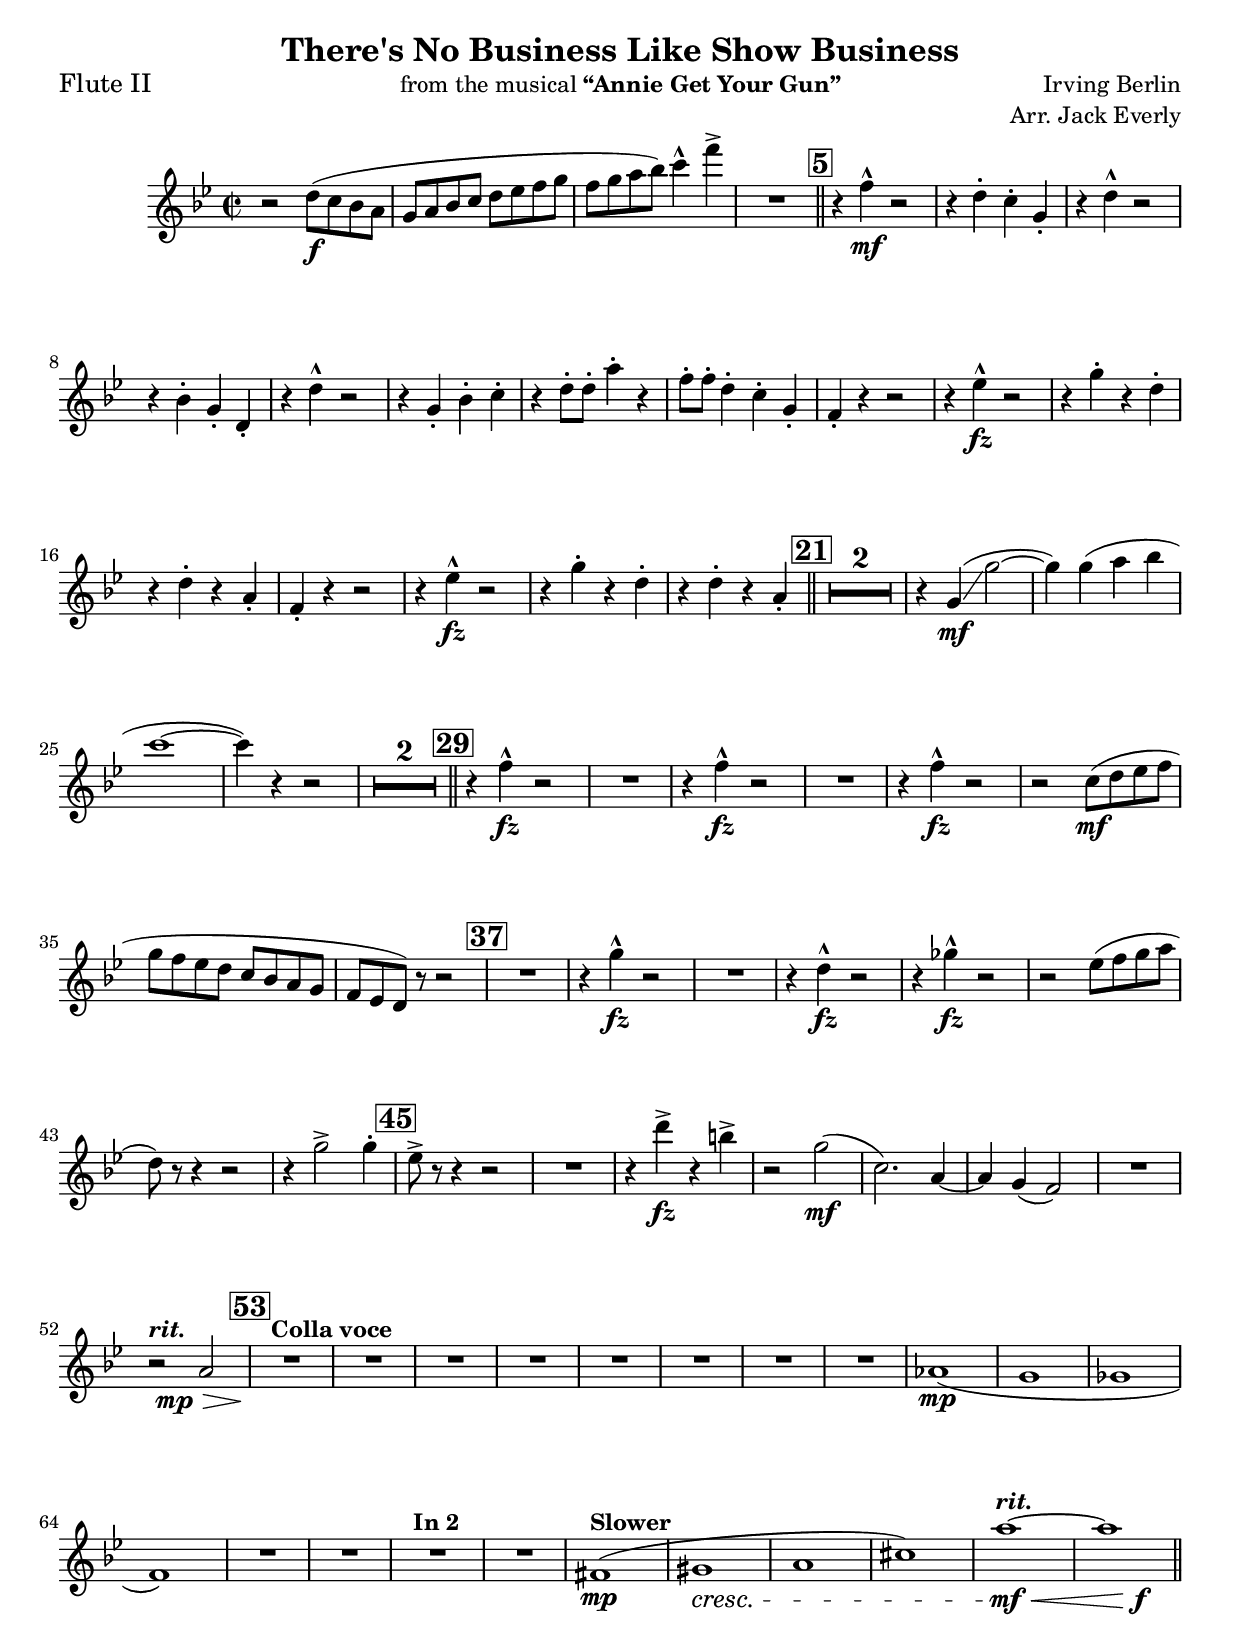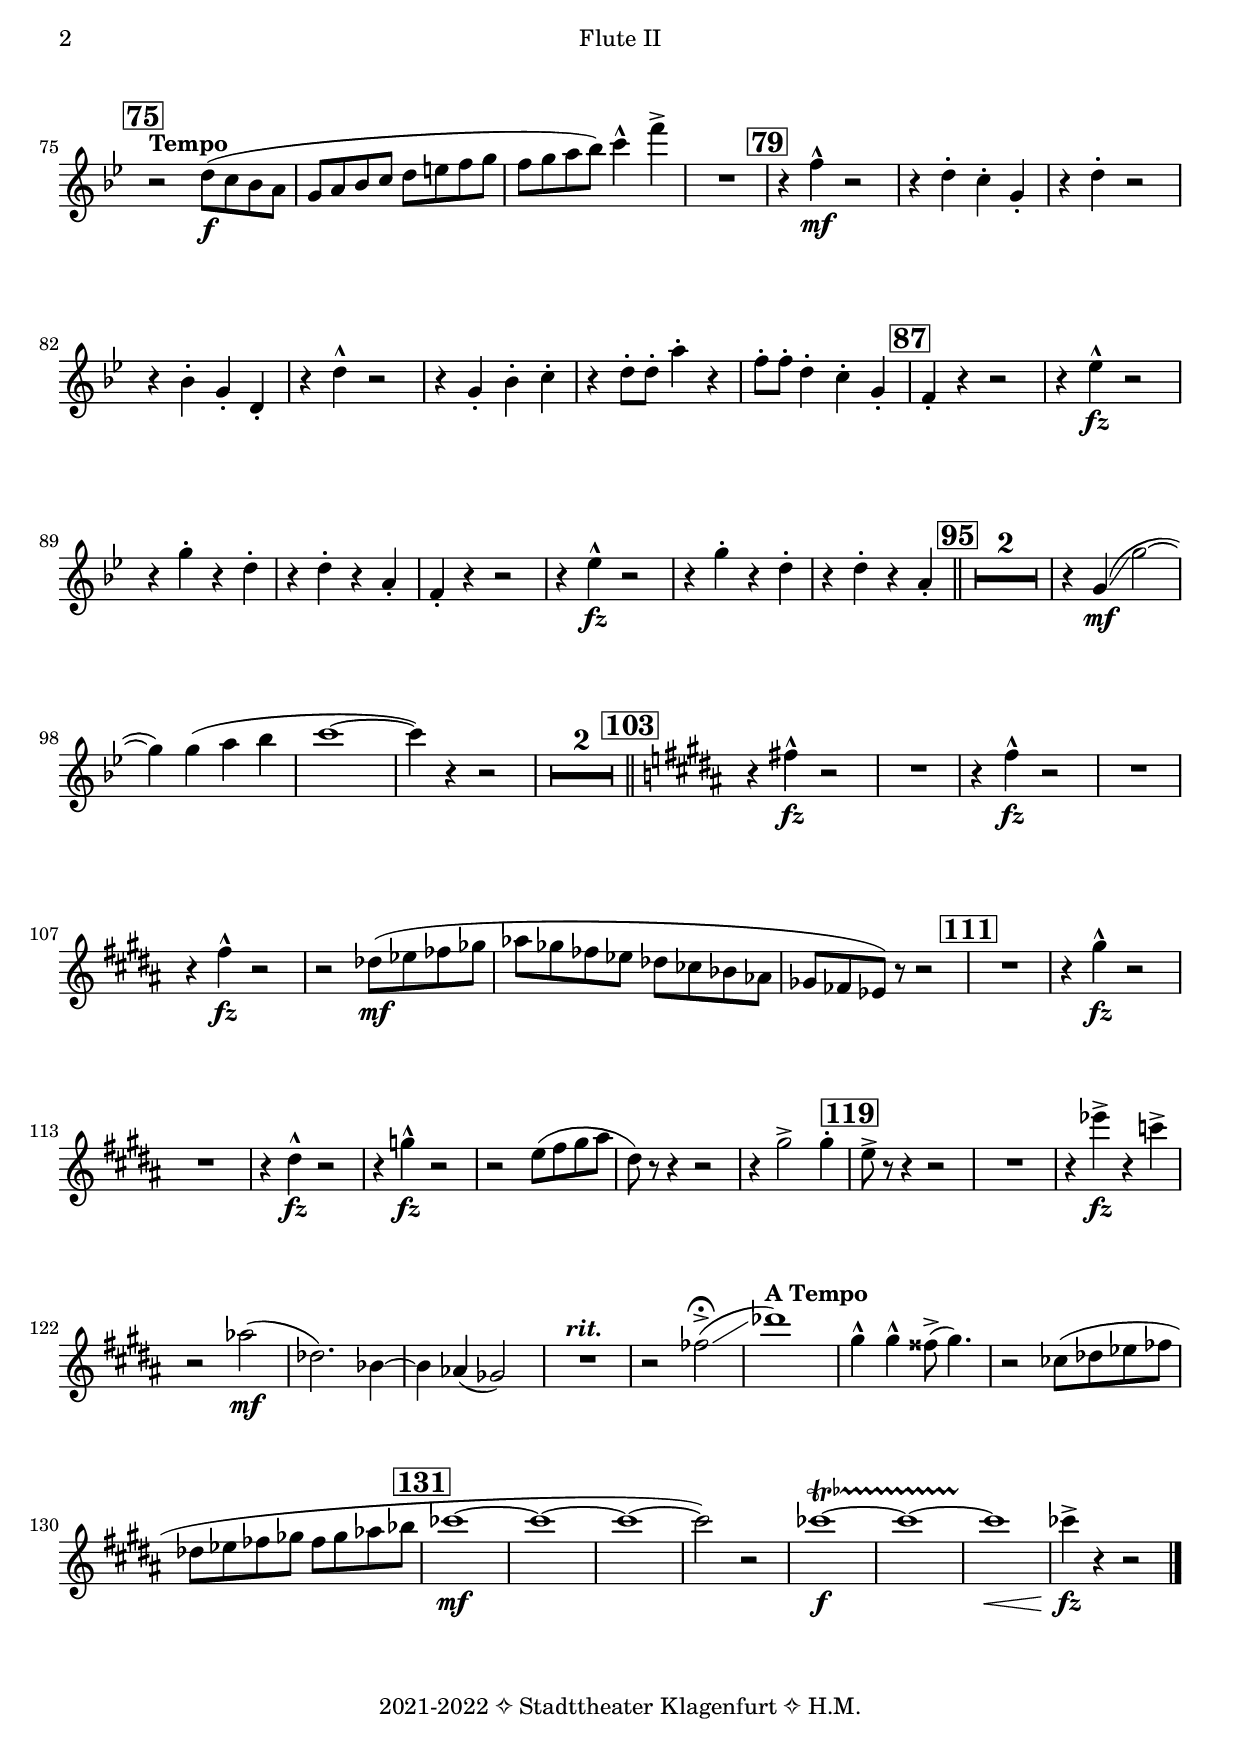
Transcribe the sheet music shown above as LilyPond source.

\version "2.22.0"
\language "deutsch"
\pointAndClickOff

\version "2.22.0"

\version "2.22.0"

flatTrill = \markup { \concat {\musicglyph #"scripts.trill" \hspace #.4 \super \flat} }
fluteI = \relative c'' {
  \transposition c'
  \key a \major

  r2 cis8\f( h a gis
  fis gis a h cis d e fis
  e fis gis a) h4^^ e->
  R1
  r4 a,\mf^^ r2

  \barNumberCheck #6
  r4 e-. cis-. a-.
  r e'^^ r2
  r4 cis-. a-. e-.
  r e'^^ r2
  r4 a,-. h-. d-.

  \barNumberCheck #11
  r e8-. e-. h'4-. r
  a8-. a-. e4-. cis-. a-.
  gis-. r r2
  r4 e'\fz^^ r2
  r4 a-. r e-.

  \barNumberCheck #16
  r4 e-. r a,-.
  gis-. r r2
  r4 e'\fz^^ r2
  r4 a-. r e-.
  r e-. r a,-.

  \barNumberCheck #21
  R1*2
  r4 a\mf\glissando( a'2~
  4) fis( gis a
  h1~
  4) r r2
  R1*2

  \barNumberCheck #29
  r4 a\fz^^ r2
  R1
  r4 gis\fz^^ r2
  R1
  r4 g\fz^^ r2

  \barNumberCheck #34
  r2 h,8\mf( cis d e
  fis e d cis h a gis fis
  e d cis) r r2
  R1
  r4 h''\fz^^ r2

  \barNumberCheck #39
  R1
  r4 e,\fz^^ r2
  r4 a\fz^^ r2
  r d,8( e fis gis
  e) r r4 r2

  \barNumberCheck #44
  r4 ais2-> 4-.
  fis8-> r r4 r2
  R1
  r4 cis'\fz-> r ais->
  r2 fis2\mf(

  \barNumberCheck #49
  h,2.) gis4~
  4 fis( e2)
  R1
  r2 gis-\tweak X-offset #-4 \mp\>
  R1*8\!

  \barNumberCheck #61
  g1\mp(
  fis
  f
  e)
  R1*2
  R1*2

  \barNumberCheck #69
  gis1\mp(
  ais\cresc
  cis
  dis)
  h'\mf-\tweak to-barline #f \<~
  1-\tweak self-alignment-X #-5 \f

  \barNumberCheck #75
  r2 cis,8\f( h a gis
  fis gis a h cis dis e fis
  e fis gis a) h4^^ e->
  R1
  r4 a,\mf^^ r2

  \barNumberCheck #80
  r4 e-. cis-. a-.
  r e'^^ r2
  r4 cis-. a-. e-.
  r e'^^ r2
  r4 a,-. h-. e-.
  r e8-. e-. h'4-. r

  \barNumberCheck #86
  a8-. a-. e4-. cis-. a-.
  gis-. r r2
  r4 e'\fz^^ r2
  r4 a-. r e-.
  r e-. r a,-.

  \barNumberCheck #91
  gis-. r r2
  r4 e'\fz^^ r2
  r4 a-. r e-.
  r e-. r a,-.
  R1*2

  \barNumberCheck #97
  r4 a\mf\glissando( a'2~
  4) fis( gis a
  h1~
  4) r r2
  R1*2
}

fluteI-PtII = \relative c''' {
  \transposition c'

  \barNumberCheck #103 \key b \major
  r4 b\fz^^ r2
  R1
  r4 a\fz^^ r2
  R1
  r4 as\fz^^ r2

  \barNumberCheck #108
  r c,8\mf( d es f
  g f es d c b a g
  f es d) r r2

  \barNumberCheck #111 \mark #111
  R1
  r4 c''\fz^^ r2
  R1

  \barNumberCheck #114
  r4 f,\fz^^ r2
  r4 b\fz^^ r2
  r es,8( f g a
  f) r r4 r2
  r4 h2-> 4-.

  \barNumberCheck #119 \mark #119
  g8-> r r4 r2

  R1
  r4 d'\fz-> r h->
  r2 g\mf(
  c,2.) a4~
  4 g( f2)
  R1

  \barNumberCheck #126
  r2 es'->\fermata\glissando(
  c'1)
  b4^^ 4^^ a8->( b4.)
  r2 b,8( c d es
  c d es f es f g a

  \barNumberCheck #131 \mark #131
  b1\mf~
  1~
  1~
  2) r

  b1\f-\tweak bound-details.left.text \flatTrill \startTrillSpan~
  1~
  1\<\stopTrillSpan
  4\fz-> r r2
}

\addQuote "flI" { \transpose a' b' {\fluteI \fluteI-PtII} }

fluteII = \relative c'' {
  \transposition c'

  \quoteDuring "flI" s1*4
  \barNumberCheck #5
  r4 e\mf^^ r2

  r4 cis-. h-. fis-.
  r cis'^^ r2
  r4 a-. fis-. cis-.
  r cis'^^ r2
  r4 fis,-. a-. h-.

  \barNumberCheck #11
  r cis8-. 8-. gis'4-. r
  e8-. 8-. cis4-. h-. fis-.
  e-. r r2
  r4 d'\fz^^ r2
  r4 fis-. r cis-.

  \barNumberCheck #16
  r cis-. r gis-.
  e-. r r2
  r4 d'\fz^^ r2
  r4 fis-. r cis-.
  r cis-. r gis-.

  \barNumberCheck #21
  R1*2
  r4 fis\mf\glissando( fis'2~
  4) 4( gis a
  h1~
  4) r r2
  R1*2

  \barNumberCheck #29
  \repeat unfold 2 {
    r4 e,\fz^^ r2
    R1
  }
  r4 e\fz^^ r2
  \barNumberCheck #34
  \quoteDuring "flI" s1*3

  \barNumberCheck #37
  R1
  r4 fis\fz^^ r2
  R1 r4 cis\fz^^ r2
  r4 f\fz^^ r2
  r d8( e fis gis
  cis,) r r4 r2

  \barNumberCheck #44
  r4 fis2-> 4-.
  d8-> r r4 r2

  \barNumberCheck #46
  \quoteDuring "flI" s1*23

  \barNumberCheck #69
  eis,1\mp(
  fisis\cresc
  gis
  his)
  gis'\mf-\tweak to-barline ##f \<~
  1-\tweak self-alignment-X #-5 \f

  \barNumberCheck #75
  \quoteDuring "flI" s1*4

  \barNumberCheck #79
  r4 e\mf^^ r2
  r4 cis-. h-. fis-.
  r cis'-. r2
  r4 a-. fis-. cis-.
  r cis'^^ r2
  r4 fis,-. a-. h-.

  \barNumberCheck #85
  r cis8-. 8-. gis'4-. r
  e8-. 8-. cis4-. h-. fis-.
  e-. r r2
  r4 d'\fz^^ r2
  r4 fis-. r cis-.
  r cis-. r gis-.

  \barNumberCheck #91
  e-. r r2
  r4 d'\fz^^ r2
  r4 fis-. r cis-.
  r cis-. r gis-.
  R1*2

  \barNumberCheck #97
  r4 fis\mf\glissando( fis'2~
  4) 4( gis a
  h1~
  4) r r2
  R1*2
}

fluteII-PtII = \relative c'' {
   \transposition c'
   \key b \major

   r4 f!\fz^^ r2
   \repeat unfold 2 {
     R1
     r4 f\fz^^ r2
   }

   \barNumberCheck #108
   \quoteDuring "flI" s1*3

   \barNumberCheck #111
   R1
   r4 g\fz^^ r2

   \barNumberCheck #113
   R1
   r4 d\fz^^ r2
   r4 ges\fz^^ r2
   r es8( f g a
   d,) r r4 r2
   r4 g2-> 4-.

   \barNumberCheck #119
   es8-> r r4 r2

   \barNumberCheck #120
   \quoteDuring "flI" s1*8

   \barNumberCheck #128
   g4^^ 4^^ fis8->( g4.)

   \quoteDuring "flI" s1*10
}

\include "common/paper.ily"
\include "common/layout.ily"
\include "common/header.ily"
\version "2.22.0"

structure = {
    \time 2/2
    s1*4
    \barNumberCheck #5 \bar "||" \mark \default
    s1*16
    \barNumberCheck #21 \mark #21 \bar "||"
    s1*8
    \barNumberCheck #29 \mark #29 \bar "||"
    s1*8
    \barNumberCheck #37 \mark #37
    s1*8
    \barNumberCheck #45 \mark #45
    s1*7
    \barNumberCheck #52 \tempo \markup \italic "rit."
    s1
    \barNumberCheck #53 \mark #53 \tempo "Colla voce"
    s1*14
    \barNumberCheck #67 \tempo "In 2"
    s1*2
    \barNumberCheck #69 \tempo "Slower"
    s1*4
    \barNumberCheck #73 \tempo \markup \italic "rit."
    s1*2
    \barNumberCheck #75 \mark #75 \bar "||" \tempo "Tempo"
    s1*4
    \barNumberCheck #79 \mark #79
    s1*8
    \barNumberCheck #87 \mark #87
    s1*8
    \barNumberCheck #95 \mark #95 \bar "||"
    s1*8
    \barNumberCheck #103 \mark #103 \bar "||"
    s1*8
    \barNumberCheck #111 \mark #111
    s1*8
    \barNumberCheck #119 \mark #119
    s1*6
    \barNumberCheck #125 \tempo \markup \italic "rit."
    s1*2
    \barNumberCheck #127 \tempo "A Tempo"
    s1*4
    \barNumberCheck #131 \mark #131
    s1*8
    \barNumberCheck #139 \bar "|."
}


\header {
  instrument = "Flute II"
}

\score {
  \new Staff = "fluteIIStaff" <<
    \new NullVoice { \structure }
    \new Voice = "fluteIIVoice" {
      \compressMMRests {
        \transpose a' b' \fluteII
        \transpose b' h' \fluteII-PtII
      }
    }
  >>
}






